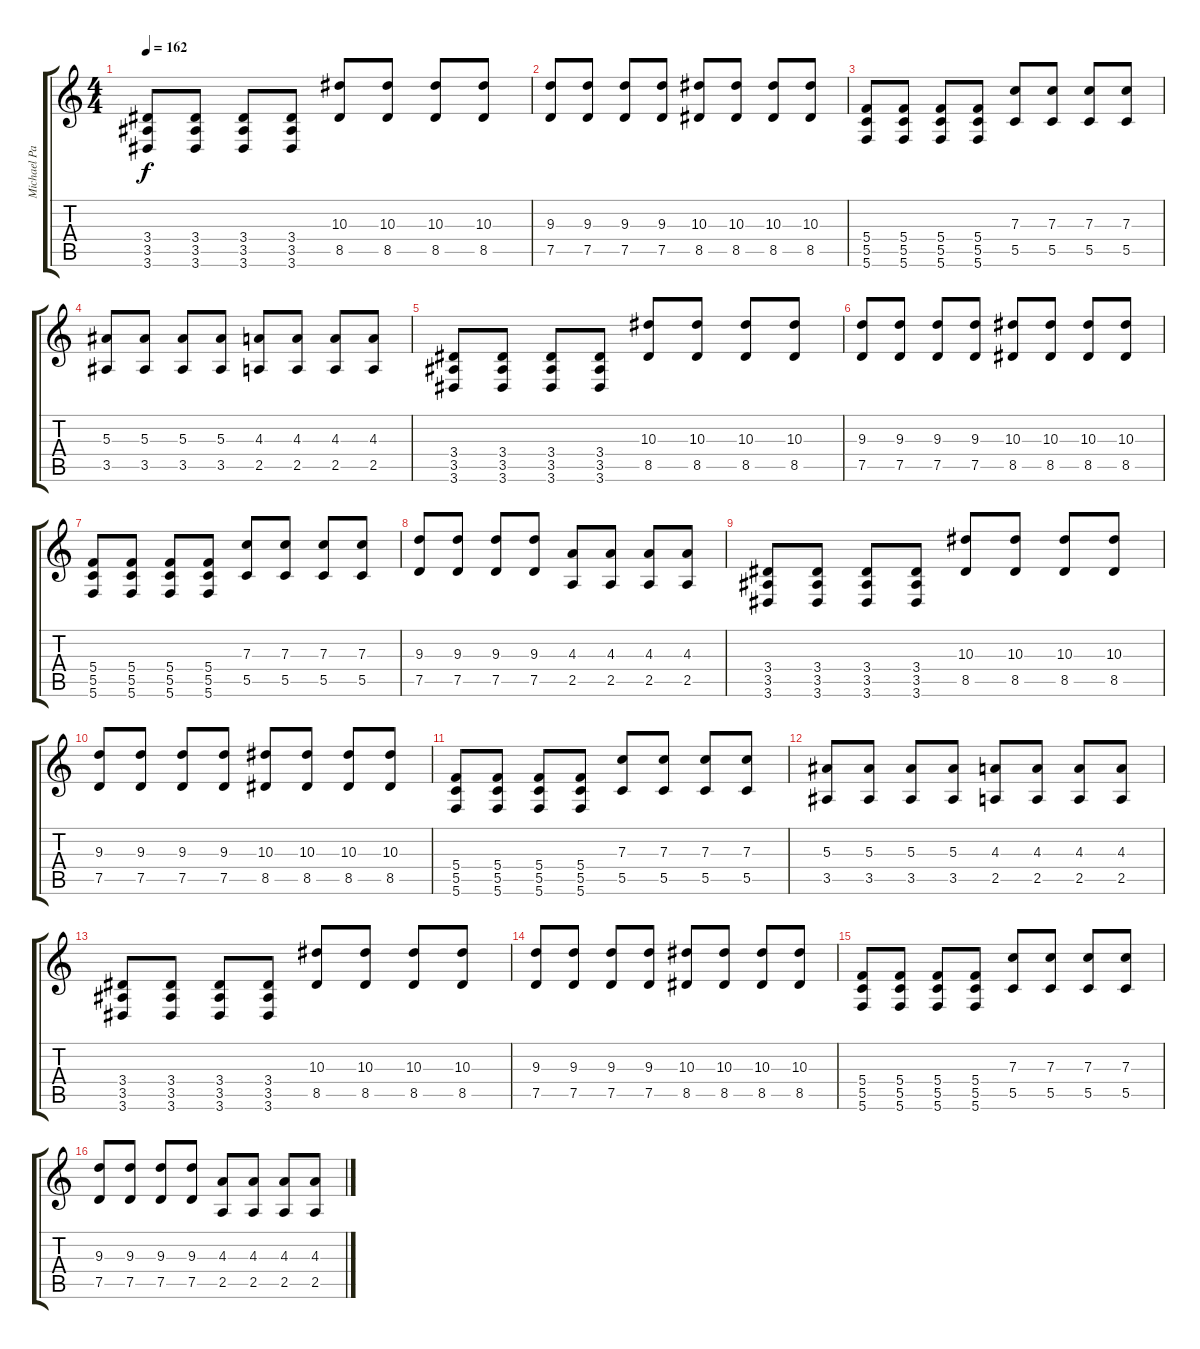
\track ("Michael Padget" "Michael Pa") {instrument distortionguitar}
\staff {score tabs}
\tuning (D4 A3 F3 C3 G2 C2) {hide}
\ts (4 4)
\tempo 162
\clef g2
\ks c
(3.4 3.5 3.6).8{dy f instrument distortionguitar} (3.4 3.5 3.6).8 (3.4 3.5 3.6).8 (3.4 3.5 3.6).8 (10.3 8.5).8 (10.3 8.5).8 (10.3 8.5).8 (10.3 8.5).8 |
(9.3 7.5).8 (9.3 7.5).8 (9.3 7.5).8 (9.3 7.5).8 (10.3 8.5).8 (10.3 8.5).8 (10.3 8.5).8 (10.3 8.5).8 |
(5.4 5.5 5.6).8 (5.4 5.5 5.6).8 (5.4 5.5 5.6).8 (5.4 5.5 5.6).8 (7.3 5.5).8 (7.3 5.5).8 (7.3 5.5).8 (7.3 5.5).8 |
(5.3 3.5).8 (5.3 3.5).8 (5.3 3.5).8 (5.3 3.5).8 (4.3 2.5).8 (4.3 2.5).8 (4.3 2.5).8 (4.3 2.5).8 |
(3.4 3.5 3.6).8 (3.4 3.5 3.6).8 (3.4 3.5 3.6).8 (3.4 3.5 3.6).8 (10.3 8.5).8 (10.3 8.5).8 (10.3 8.5).8 (10.3 8.5).8 |
(9.3 7.5).8 (9.3 7.5).8 (9.3 7.5).8 (9.3 7.5).8 (10.3 8.5).8 (10.3 8.5).8 (10.3 8.5).8 (10.3 8.5).8 |
(5.4 5.5 5.6).8 (5.4 5.5 5.6).8 (5.4 5.5 5.6).8 (5.4 5.5 5.6).8 (7.3 5.5).8 (7.3 5.5).8 (7.3 5.5).8 (7.3 5.5).8 |
(9.3 7.5).8 (9.3 7.5).8 (9.3 7.5).8 (9.3 7.5).8 (4.3 2.5).8 (4.3 2.5).8 (4.3 2.5).8 (4.3 2.5).8 |
(3.4 3.5 3.6).8 (3.4 3.5 3.6).8 (3.4 3.5 3.6).8 (3.4 3.5 3.6).8 (10.3 8.5).8 (10.3 8.5).8 (10.3 8.5).8 (10.3 8.5).8 |
(9.3 7.5).8 (9.3 7.5).8 (9.3 7.5).8 (9.3 7.5).8 (10.3 8.5).8 (10.3 8.5).8 (10.3 8.5).8 (10.3 8.5).8 |
(5.4 5.5 5.6).8 (5.4 5.5 5.6).8 (5.4 5.5 5.6).8 (5.4 5.5 5.6).8 (7.3 5.5).8 (7.3 5.5).8 (7.3 5.5).8 (7.3 5.5).8 |
(5.3 3.5).8 (5.3 3.5).8 (5.3 3.5).8 (5.3 3.5).8 (4.3 2.5).8 (4.3 2.5).8 (4.3 2.5).8 (4.3 2.5).8 |
(3.4 3.5 3.6).8 (3.4 3.5 3.6).8 (3.4 3.5 3.6).8 (3.4 3.5 3.6).8 (10.3 8.5).8 (10.3 8.5).8 (10.3 8.5).8 (10.3 8.5).8 |
(9.3 7.5).8 (9.3 7.5).8 (9.3 7.5).8 (9.3 7.5).8 (10.3 8.5).8 (10.3 8.5).8 (10.3 8.5).8 (10.3 8.5).8 |
(5.4 5.5 5.6).8 (5.4 5.5 5.6).8 (5.4 5.5 5.6).8 (5.4 5.5 5.6).8 (7.3 5.5).8 (7.3 5.5).8 (7.3 5.5).8 (7.3 5.5).8 |
(9.3 7.5).8 (9.3 7.5).8 (9.3 7.5).8 (9.3 7.5).8 (4.3 2.5).8 (4.3 2.5).8 (4.3 2.5).8 (4.3 2.5).8
